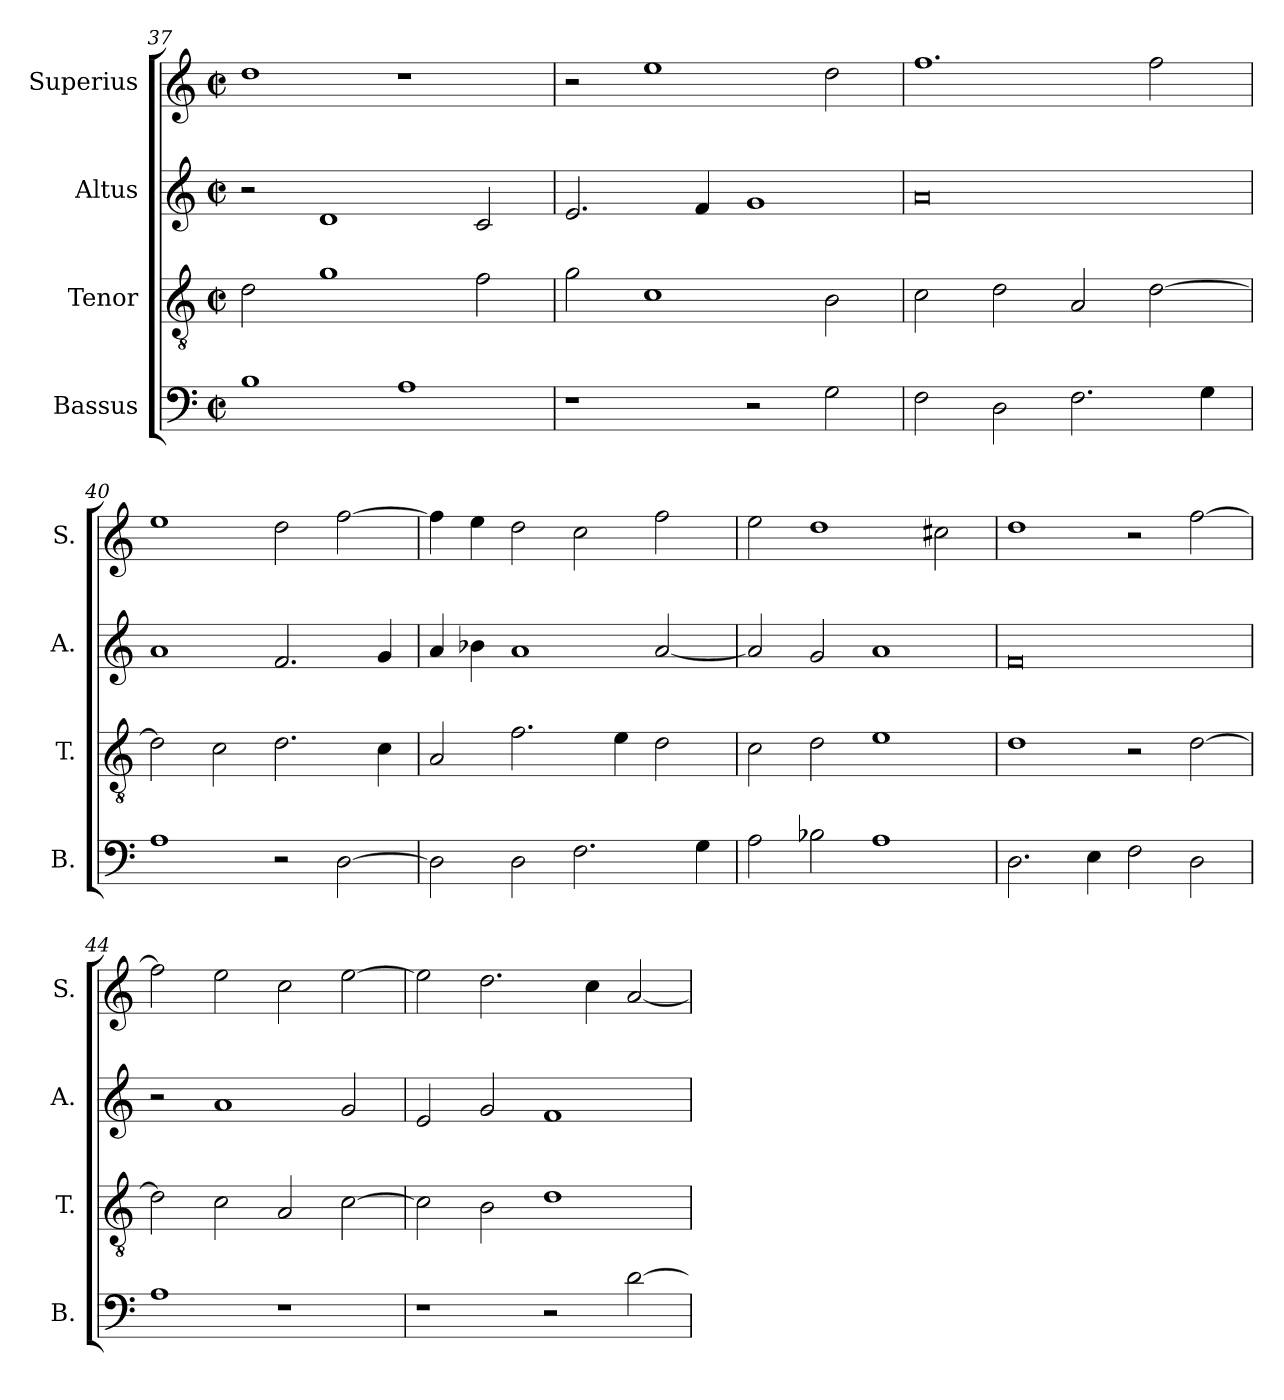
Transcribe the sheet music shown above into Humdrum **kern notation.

**kern	**kern	**kern	**kern
*part4	*part3	*part2	*part1
*staff4	*staff3	*staff2	*staff1
*I"Bassus	*I"Tenor	*I"Altus	*I"Superius
*I'B.	*I'T.	*I'A.	*I'S.
*clefF4	*clefGv2	*clefG2	*clefG2
*	*ITrd7c12	*	*
*k[]	*k[]	*k[]	*k[]
*C:	*C:	*C:	*C:
*M2/2	*M2/2	*M2/2	*M2/2
*met(c|)	*met(c|)	*met(c|)	*met(c|)
=37	=37	=37	=37
1Bi	2Di\	2r	1ddi
.	1Gi	1di	.
1Ai	.	.	1r
.	2Fi\	2ci/	.
=38	=38	=38	=38
1r	2Gi\	2.ei/	2r
.	1Ci	.	1eei
.	.	4fi/	.
2r	.	1gi	.
2Gi\	2BBi\	.	2ddi\
=39	=39	=39	=39
2Fi\	2Ci\	0ai	1.ffi
2Di\	2Di\	.	.
2.Fi\	2AAi/	.	.
.	[>2Di\	.	2ffi\
4Gi\	.	.	.
=40	=40	=40	=40
1Ai	2Di\]	1ai	1eei
.	2Ci\	.	.
2r	2.Di\	2.fi/	2ddi\
[>2Di\	.	.	[>2ffi\
.	4Ci\	4gi/	.
!!LO:LB:g=z
=41	=41	=41	=41
2Di\]	2AAi/	4ai/	4ffi\]
.	.	4b-Xi\	4eei\
2Di\	2.Fi\	1ai	2ddi\
2.Fi\	.	.	2cci\
.	4Ei\	.	.
.	2Di\	[<2ai/	2ffi\
4Gi\	.	.	.
=42	=42	=42	=42
2Ai\	2Ci\	2ai/]	2eei\
2B-Xi\	2Di\	2gi/	1ddi
1Ai	1Ei	1ai	.
.	.	.	2cc#Xi\
=43	=43	=43	=43
2.Di\	1Di	0fi	1ddi
4Ei\	.	.	.
2Fi\	2r	.	2r
2Di\	[>2Di\	.	[>2ffi\
=44	=44	=44	=44
1Ai	2Di\]	2r	2ffi\]
.	2Ci\	1ai	2eei\
1r	2AAi/	.	2cci\
.	[>2Ci\	2gi/	[>2eei\
=45	=45	=45	=45
1r	2Ci\]	2ei/	2eei\]
.	2BBi\	2gi/	2.ddi\
2r	1Di	1fi	.
.	.	.	4cci\
[>2di\	.	.	[<2ai/
=	=	=	=
*-	*-	*-	*-
